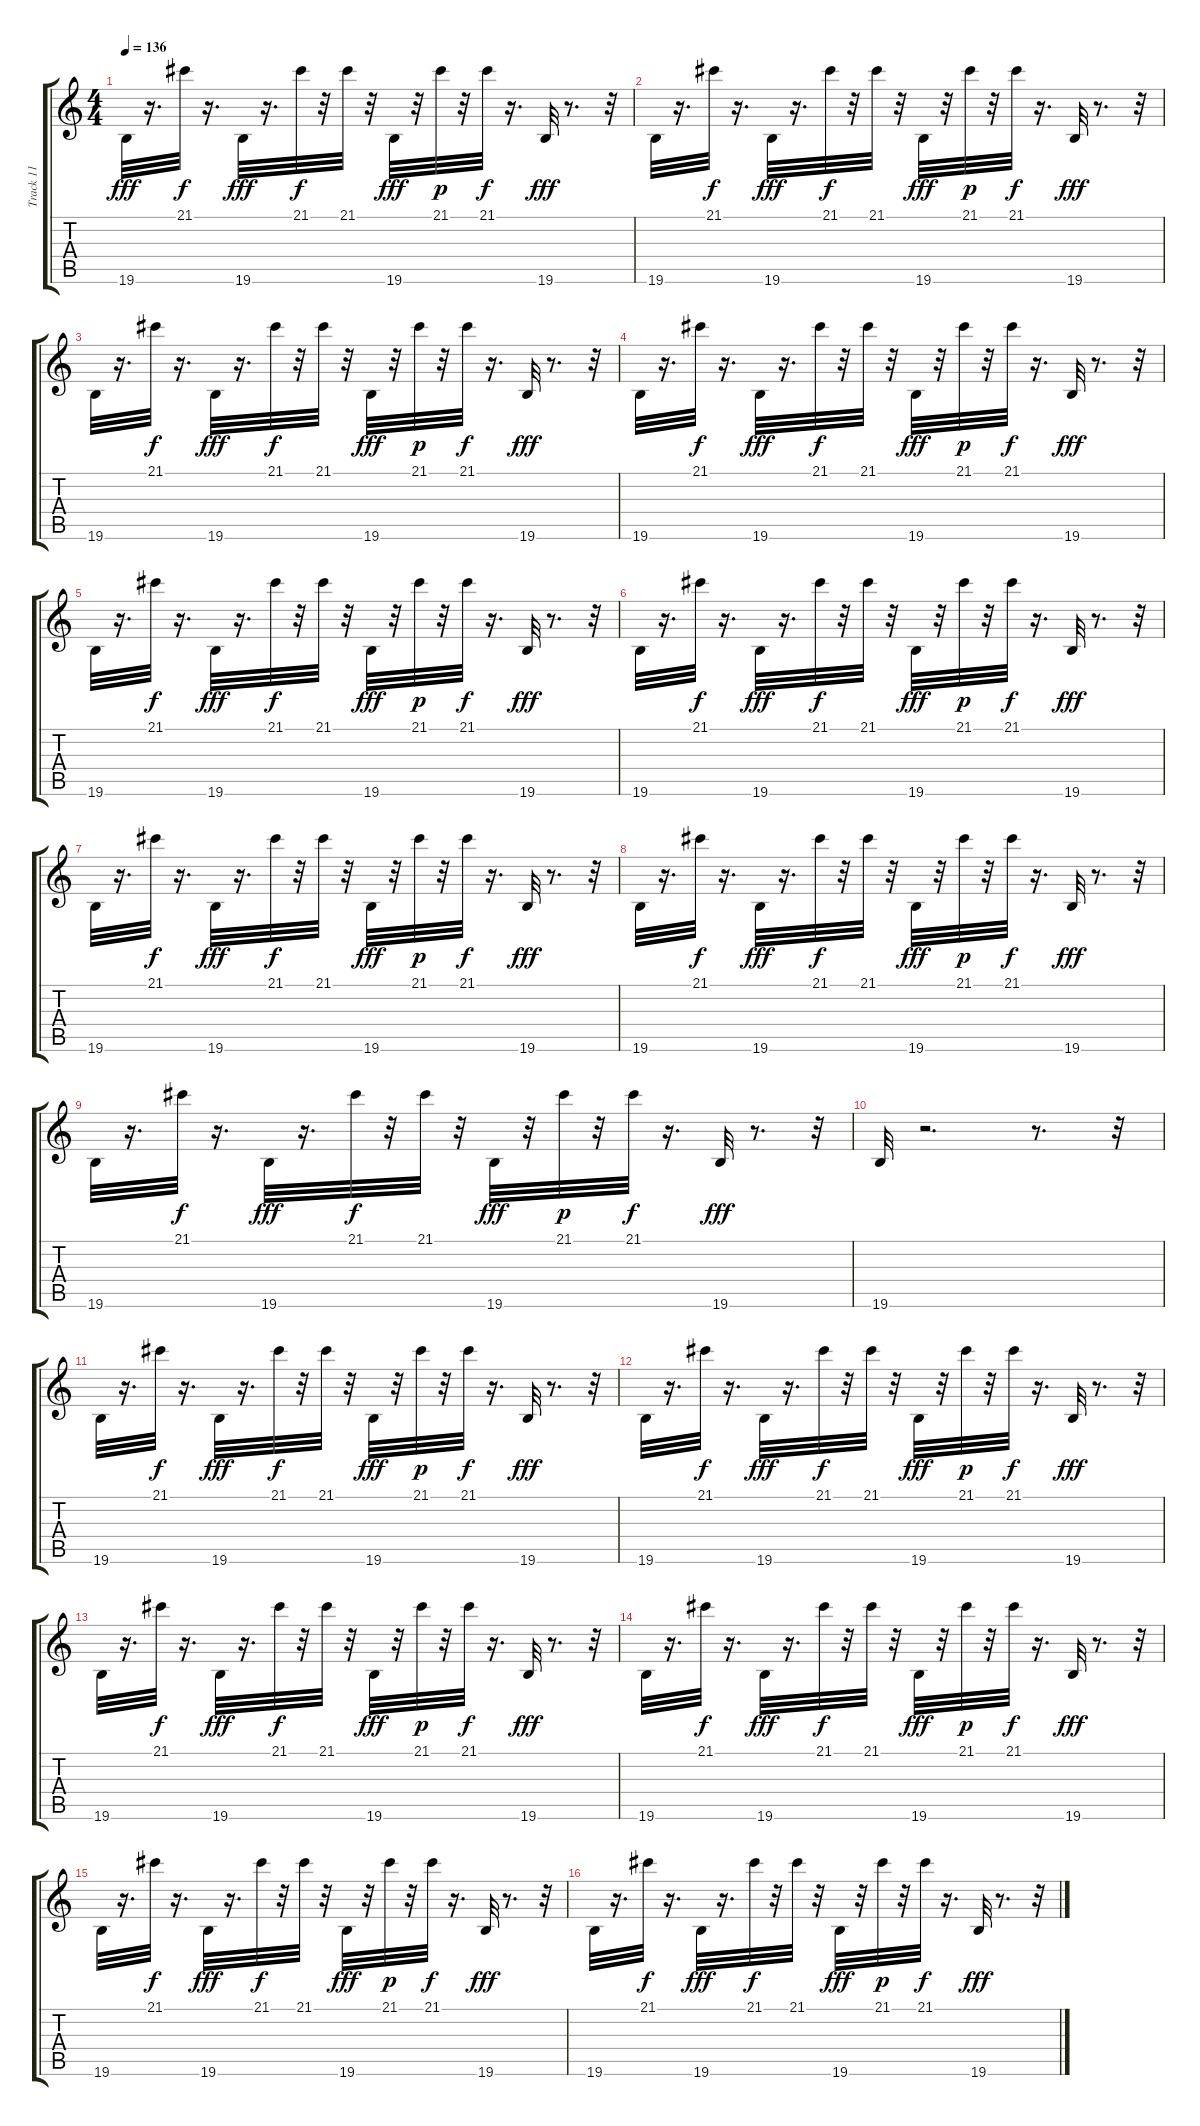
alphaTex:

\track ("Track 11" "Track 11") {instrument synthstrings1}
\staff {score tabs}
\tuning (E4 B3 G3 D3 A2 E2) {hide}
\ts (4 4)
\tempo 136
\clef g2
\ks c
19.6.32{dy fff} r.16{d} 21.1.32{dy f} r.16{d} 19.6.32{dy fff} r.16{d} 21.1.32{dy f} r.32 21.1.32 r.32 19.6.32{dy fff} r.32 21.1.32{dy p} r.32 21.1.32{dy f} r.16{d} 19.6.32{dy fff} r.8{d} r.32 |
19.6.32 r.16{d} 21.1.32{dy f} r.16{d} 19.6.32{dy fff} r.16{d} 21.1.32{dy f} r.32 21.1.32 r.32 19.6.32{dy fff} r.32 21.1.32{dy p} r.32 21.1.32{dy f} r.16{d} 19.6.32{dy fff} r.8{d} r.32 |
19.6.32 r.16{d} 21.1.32{dy f} r.16{d} 19.6.32{dy fff} r.16{d} 21.1.32{dy f} r.32 21.1.32 r.32 19.6.32{dy fff} r.32 21.1.32{dy p} r.32 21.1.32{dy f} r.16{d} 19.6.32{dy fff} r.8{d} r.32 |
19.6.32 r.16{d} 21.1.32{dy f} r.16{d} 19.6.32{dy fff} r.16{d} 21.1.32{dy f} r.32 21.1.32 r.32 19.6.32{dy fff} r.32 21.1.32{dy p} r.32 21.1.32{dy f} r.16{d} 19.6.32{dy fff} r.8{d} r.32 |
19.6.32 r.16{d} 21.1.32{dy f} r.16{d} 19.6.32{dy fff} r.16{d} 21.1.32{dy f} r.32 21.1.32 r.32 19.6.32{dy fff} r.32 21.1.32{dy p} r.32 21.1.32{dy f} r.16{d} 19.6.32{dy fff} r.8{d} r.32 |
19.6.32 r.16{d} 21.1.32{dy f} r.16{d} 19.6.32{dy fff} r.16{d} 21.1.32{dy f} r.32 21.1.32 r.32 19.6.32{dy fff} r.32 21.1.32{dy p} r.32 21.1.32{dy f} r.16{d} 19.6.32{dy fff} r.8{d} r.32 |
19.6.32 r.16{d} 21.1.32{dy f} r.16{d} 19.6.32{dy fff} r.16{d} 21.1.32{dy f} r.32 21.1.32 r.32 19.6.32{dy fff} r.32 21.1.32{dy p} r.32 21.1.32{dy f} r.16{d} 19.6.32{dy fff} r.8{d} r.32 |
19.6.32 r.16{d} 21.1.32{dy f} r.16{d} 19.6.32{dy fff} r.16{d} 21.1.32{dy f} r.32 21.1.32 r.32 19.6.32{dy fff} r.32 21.1.32{dy p} r.32 21.1.32{dy f} r.16{d} 19.6.32{dy fff} r.8{d} r.32 |
19.6.32 r.16{d} 21.1.32{dy f} r.16{d} 19.6.32{dy fff} r.16{d} 21.1.32{dy f} r.32 21.1.32 r.32 19.6.32{dy fff} r.32 21.1.32{dy p} r.32 21.1.32{dy f} r.16{d} 19.6.32{dy fff} r.8{d} r.32 |
19.6.32 r.2{d} r.8{d} r.32 |
19.6.32 r.16{d} 21.1.32{dy f} r.16{d} 19.6.32{dy fff} r.16{d} 21.1.32{dy f} r.32 21.1.32 r.32 19.6.32{dy fff} r.32 21.1.32{dy p} r.32 21.1.32{dy f} r.16{d} 19.6.32{dy fff} r.8{d} r.32 |
19.6.32 r.16{d} 21.1.32{dy f} r.16{d} 19.6.32{dy fff} r.16{d} 21.1.32{dy f} r.32 21.1.32 r.32 19.6.32{dy fff} r.32 21.1.32{dy p} r.32 21.1.32{dy f} r.16{d} 19.6.32{dy fff} r.8{d} r.32 |
19.6.32 r.16{d} 21.1.32{dy f} r.16{d} 19.6.32{dy fff} r.16{d} 21.1.32{dy f} r.32 21.1.32 r.32 19.6.32{dy fff} r.32 21.1.32{dy p} r.32 21.1.32{dy f} r.16{d} 19.6.32{dy fff} r.8{d} r.32 |
19.6.32 r.16{d} 21.1.32{dy f} r.16{d} 19.6.32{dy fff} r.16{d} 21.1.32{dy f} r.32 21.1.32 r.32 19.6.32{dy fff} r.32 21.1.32{dy p} r.32 21.1.32{dy f} r.16{d} 19.6.32{dy fff} r.8{d} r.32 |
19.6.32 r.16{d} 21.1.32{dy f} r.16{d} 19.6.32{dy fff} r.16{d} 21.1.32{dy f} r.32 21.1.32 r.32 19.6.32{dy fff} r.32 21.1.32{dy p} r.32 21.1.32{dy f} r.16{d} 19.6.32{dy fff} r.8{d} r.32 |
19.6.32 r.16{d} 21.1.32{dy f} r.16{d} 19.6.32{dy fff} r.16{d} 21.1.32{dy f} r.32 21.1.32 r.32 19.6.32{dy fff} r.32 21.1.32{dy p} r.32 21.1.32{dy f} r.16{d} 19.6.32{dy fff} r.8{d} r.32
